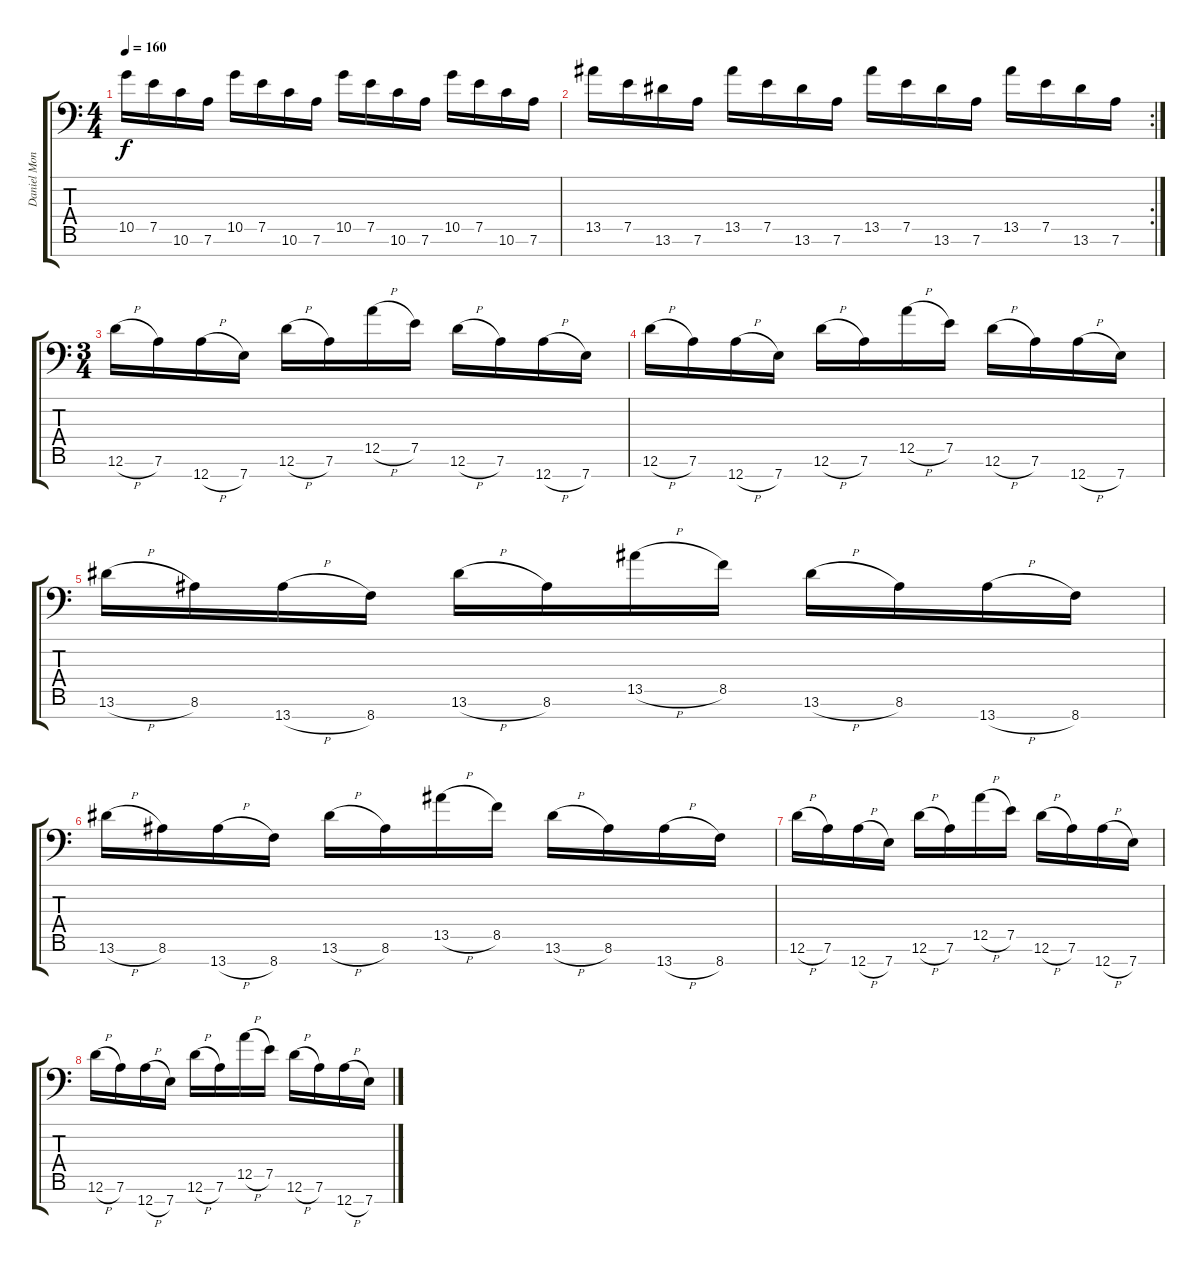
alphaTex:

\track ("Daniel Mongrain" "Daniel Mon") {instrument distortionguitar}
\staff {score tabs}
\tuning (E4 B3 G3 D3 A2 D2 A1) {hide}
\ts (4 4)
\tempo 160
\clef f4
\ks c
10.5.16{dy f} 7.5.16 10.6.16 7.6.16 10.5.16 7.5.16 10.6.16 7.6.16 10.5.16 7.5.16 10.6.16 7.6.16 10.5.16 7.5.16 10.6.16 7.6.16 |
\rc 2
13.5.16 7.5.16 13.6.16 7.6.16 13.5.16 7.5.16 13.6.16 7.6.16 13.5.16 7.5.16 13.6.16 7.6.16 13.5.16 7.5.16 13.6.16 7.6.16 |
\ts (3 4)
12.6{h}.16 7.6.16 12.7{h}.16 7.7.16 12.6{h}.16 7.6.16 12.5{h}.16 7.5.16 12.6{h}.16 7.6.16 12.7{h}.16 7.7.16 |
12.6{h}.16 7.6.16 12.7{h}.16 7.7.16 12.6{h}.16 7.6.16 12.5{h}.16 7.5.16 12.6{h}.16 7.6.16 12.7{h}.16 7.7.16 |
13.6{h}.16 8.6.16 13.7{h}.16 8.7.16 13.6{h}.16 8.6.16 13.5{h}.16 8.5.16 13.6{h}.16 8.6.16 13.7{h}.16 8.7.16 |
13.6{h}.16 8.6.16 13.7{h}.16 8.7.16 13.6{h}.16 8.6.16 13.5{h}.16 8.5.16 13.6{h}.16 8.6.16 13.7{h}.16 8.7.16 |
12.6{h}.16 7.6.16 12.7{h}.16 7.7.16 12.6{h}.16 7.6.16 12.5{h}.16 7.5.16 12.6{h}.16 7.6.16 12.7{h}.16 7.7.16 |
12.6{h}.16 7.6.16 12.7{h}.16 7.7.16 12.6{h}.16 7.6.16 12.5{h}.16 7.5.16 12.6{h}.16 7.6.16 12.7{h}.16 7.7.16
